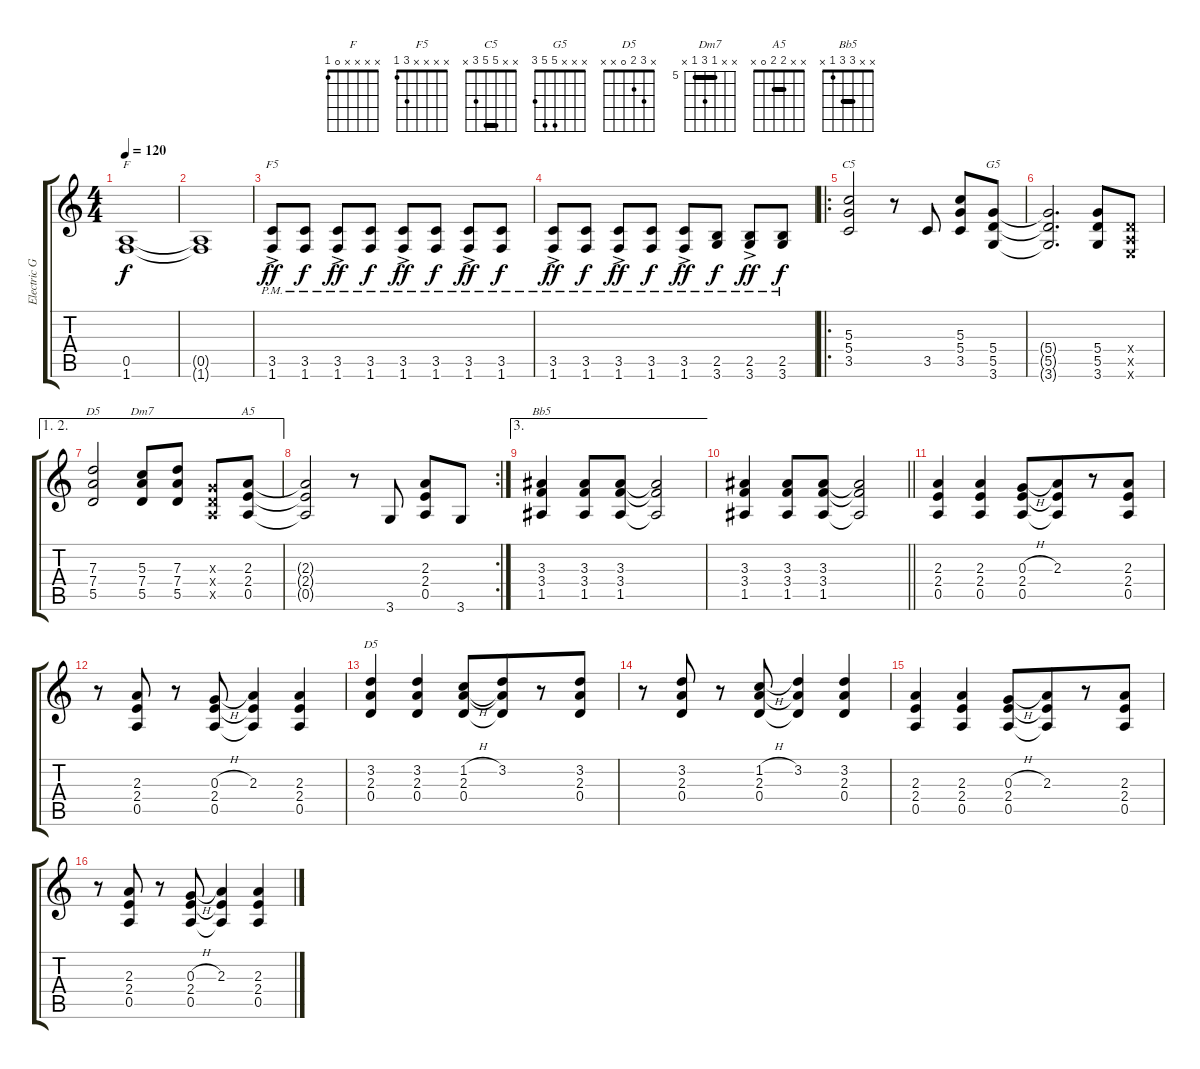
\track ("Electric Guitar" "Electric G") {instrument acousticguitarsteel bank 177}
\staff {score tabs}
\tuning (E4 B3 G3 D3 A2 E2) {hide}
\chord ("F" x x x x 0 1)
\chord ("F5" x x x x 3 1)
\chord ("C5" x x 5 5 3 x) {barre 5}
\chord ("G5" x x x 5 5 3)
\chord ("D5" x x 7 7 5 x) {firstfret 5 barre 7}
\chord ("Dm7" x x 5 7 5 x) {firstfret 5 barre 5}
\chord ("A5" x x 2 2 0 x) {barre 2}
\chord ("Bb5" x x 3 3 1 x) {barre 3}
\chord ("D5" x 3 2 0 x x)
\ts (4 4)
\tempo 120
\clef g2
\ks c
(0.5 1.6).1{ch "F" dy f} |
(0.5{t} 1.6{t}).1 |
(3.5{pm} 1.6{ac pm}).8{ch "F5" dy ff} (3.5{pm} 1.6{pm}).8{dy f} (3.5{pm} 1.6{ac pm}).8{dy ff} (3.5{pm} 1.6{pm}).8{dy f} (3.5{pm} 1.6{ac pm}).8{dy ff} (3.5{pm} 1.6{pm}).8{dy f} (3.5{pm} 1.6{ac pm}).8{dy ff} (3.5{pm} 1.6{pm}).8{dy f} |
(3.5{pm} 1.6{ac pm}).8{dy ff} (3.5{pm} 1.6{pm}).8{dy f} (3.5{pm} 1.6{ac pm}).8{dy ff} (3.5{pm} 1.6{pm}).8{dy f} (3.5{pm} 1.6{ac pm}).8{dy ff} (2.5{pm} 3.6{pm}).8{dy f} (2.5{pm} 3.6{ac pm}).8{dy ff} (2.5{pm} 3.6{pm}).8{dy f} |
\ro
(5.3 5.4 3.5).2{ch "C5"} r.8 3.5.8 (5.3 5.4 3.5).8 (5.4 5.5 3.6).8{ch "G5"} |
(5.4{t} 5.5{t} 3.6{t}).2{d} (5.4 5.5 3.6).8 (0.4{x} 0.5{x} 0.6{x}).8 |
\ae (1 2)
(7.3 7.4 5.5).2{ch "D5"} (5.3 7.4 5.5).8{ch "Dm7"} (7.3 7.4 5.5).8 (0.3{x} 0.4{x} 0.5{x}).8 (2.3 2.4 0.5).8{ch "A5"} |
\rc 2
(2.3{t} 2.4{t} 0.5{t}).2 r.8 3.6.8 (2.3 2.4 0.5).8 3.6.8 |
\ae 3
(3.3 3.4 1.5).4{ch "Bb5"} (3.3 3.4 1.5).8 (3.3 3.4 1.5).8 (3.3{t} 3.4{t} 1.5{t}).2 |
\barLineRight lightlight
(3.3 3.4 1.5).4 (3.3 3.4 1.5).8 (3.3 3.4 1.5).8 (3.3{t} 3.4{t} 1.5{t}).2 |
(2.3 2.4 0.5).4 (2.3 2.4 0.5).4 (0.3{h} 2.4 0.5).8 (2.3 2.4{t} 0.5{t}).8{beam merge} r.8 (2.3 2.4 0.5).8 |
r.8 (2.3 2.4 0.5).8 r.8 (0.3{h} 2.4 0.5).8 (2.3 2.4{t} 0.5{t}).4 (2.3 2.4 0.5).4 |
(3.2 2.3 0.4).4{ch "D5"} (3.2 2.3 0.4).4 (1.2{h} 2.3{h} 0.4).8 (3.2 2.3{t} 0.4{t}).8{beam merge} r.8 (3.2 2.3 0.4).8 |
r.8 (3.2 2.3 0.4).8 r.8 (1.2{h} 2.3 0.4).8 (3.2 2.3{t} 0.4{t}).4 (3.2 2.3 0.4).4 |
(2.3 2.4 0.5).4 (2.3 2.4 0.5).4 (0.3{h} 2.4 0.5).8 (2.3 2.4{t} 0.5{t}).8{beam merge} r.8 (2.3 2.4 0.5).8 |
r.8 (2.3 2.4 0.5).8 r.8 (0.3{h} 2.4 0.5).8 (2.3 2.4{t} 0.5{t}).4 (2.3 2.4 0.5).4
